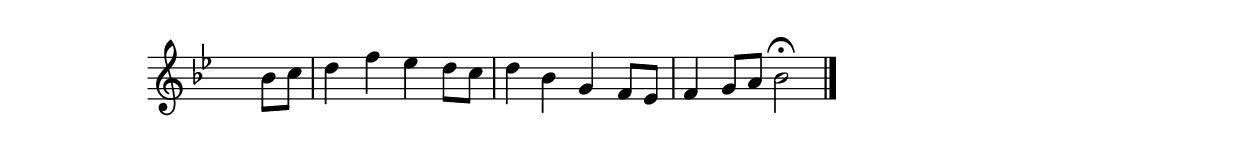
\version "2.24"
\language "english"

global = {
  \time 4/4
  \key bf \major
}

mBreak = { \break }

\score {

  \new ChoirStaff {
    <<
      \new Staff = "up"  {
        <<
          \global
          \new 	Voice = "one" 	\fixed c' {
            %\voiceOn
            \override Staff.TimeSignature. #'transparent = ##t
            \partial 4 bf8 c' | d'4 f' ef' d'8 c' | d'4 bf g f8 ef | f4 g8 a bf2\fermata | \fine
          }	% end voice one
          \new Voice  \fixed c' {
            %\voiceTwo
          } % end voice two
        >>
      } % end staff up


    >>
  } % end choir staff

  \layout{
    \context{
      \Score {
        \omit  BarNumber
      }%end score
    }%end context
  }%end layout

  \midi{}

}%end score